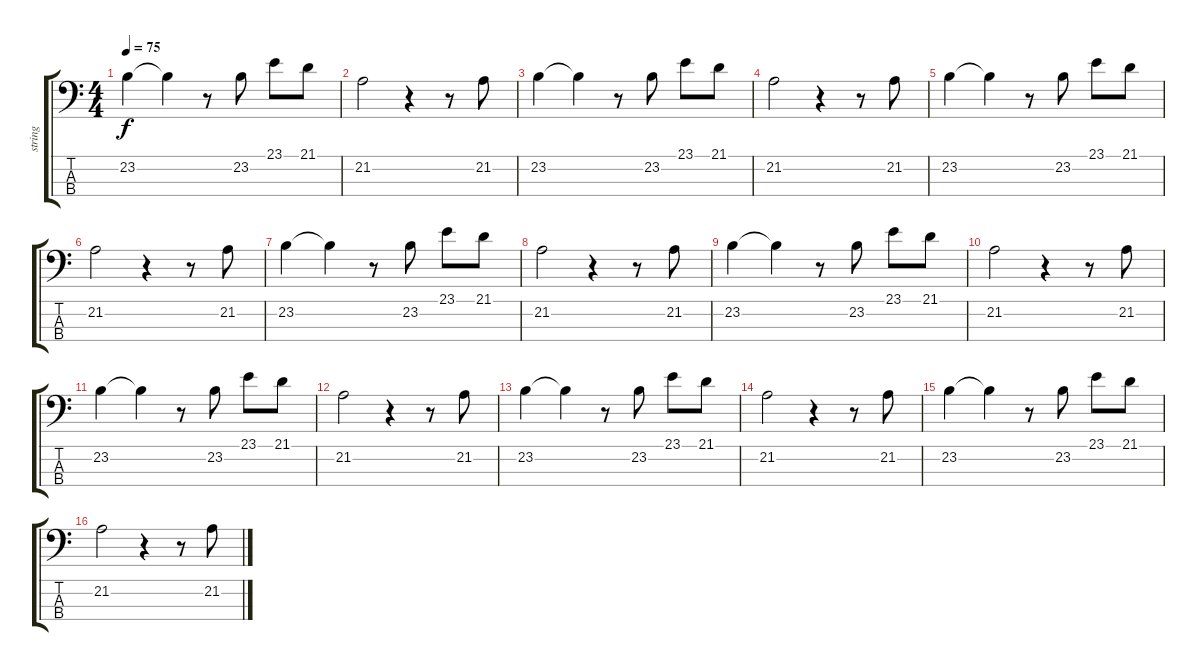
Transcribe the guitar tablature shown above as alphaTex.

\track ("string" "string") {instrument synthvoice}
\staff {score tabs}
\tuning (F2 C2 G1 D1) {hide}
\ts (4 4)
\tempo 75
\clef f4
\ks c
23.2.4{dy f} 23.2{t}.4 r.8 23.2.8 23.1.8 21.1.8 |
21.2.2 r.4 r.8 21.2.8 |
23.2.4 23.2{t}.4 r.8 23.2.8 23.1.8 21.1.8 |
21.2.2 r.4 r.8 21.2.8 |
23.2.4 23.2{t}.4 r.8 23.2.8 23.1.8 21.1.8 |
21.2.2 r.4 r.8 21.2.8 |
23.2.4 23.2{t}.4 r.8 23.2.8 23.1.8 21.1.8 |
21.2.2 r.4 r.8 21.2.8 |
23.2.4 23.2{t}.4 r.8 23.2.8 23.1.8 21.1.8 |
21.2.2 r.4 r.8 21.2.8 |
23.2.4 23.2{t}.4 r.8 23.2.8 23.1.8 21.1.8 |
21.2.2 r.4 r.8 21.2.8 |
23.2.4 23.2{t}.4 r.8 23.2.8 23.1.8 21.1.8 |
21.2.2 r.4 r.8 21.2.8 |
23.2.4 23.2{t}.4 r.8 23.2.8 23.1.8 21.1.8 |
21.2.2 r.4 r.8 21.2.8
